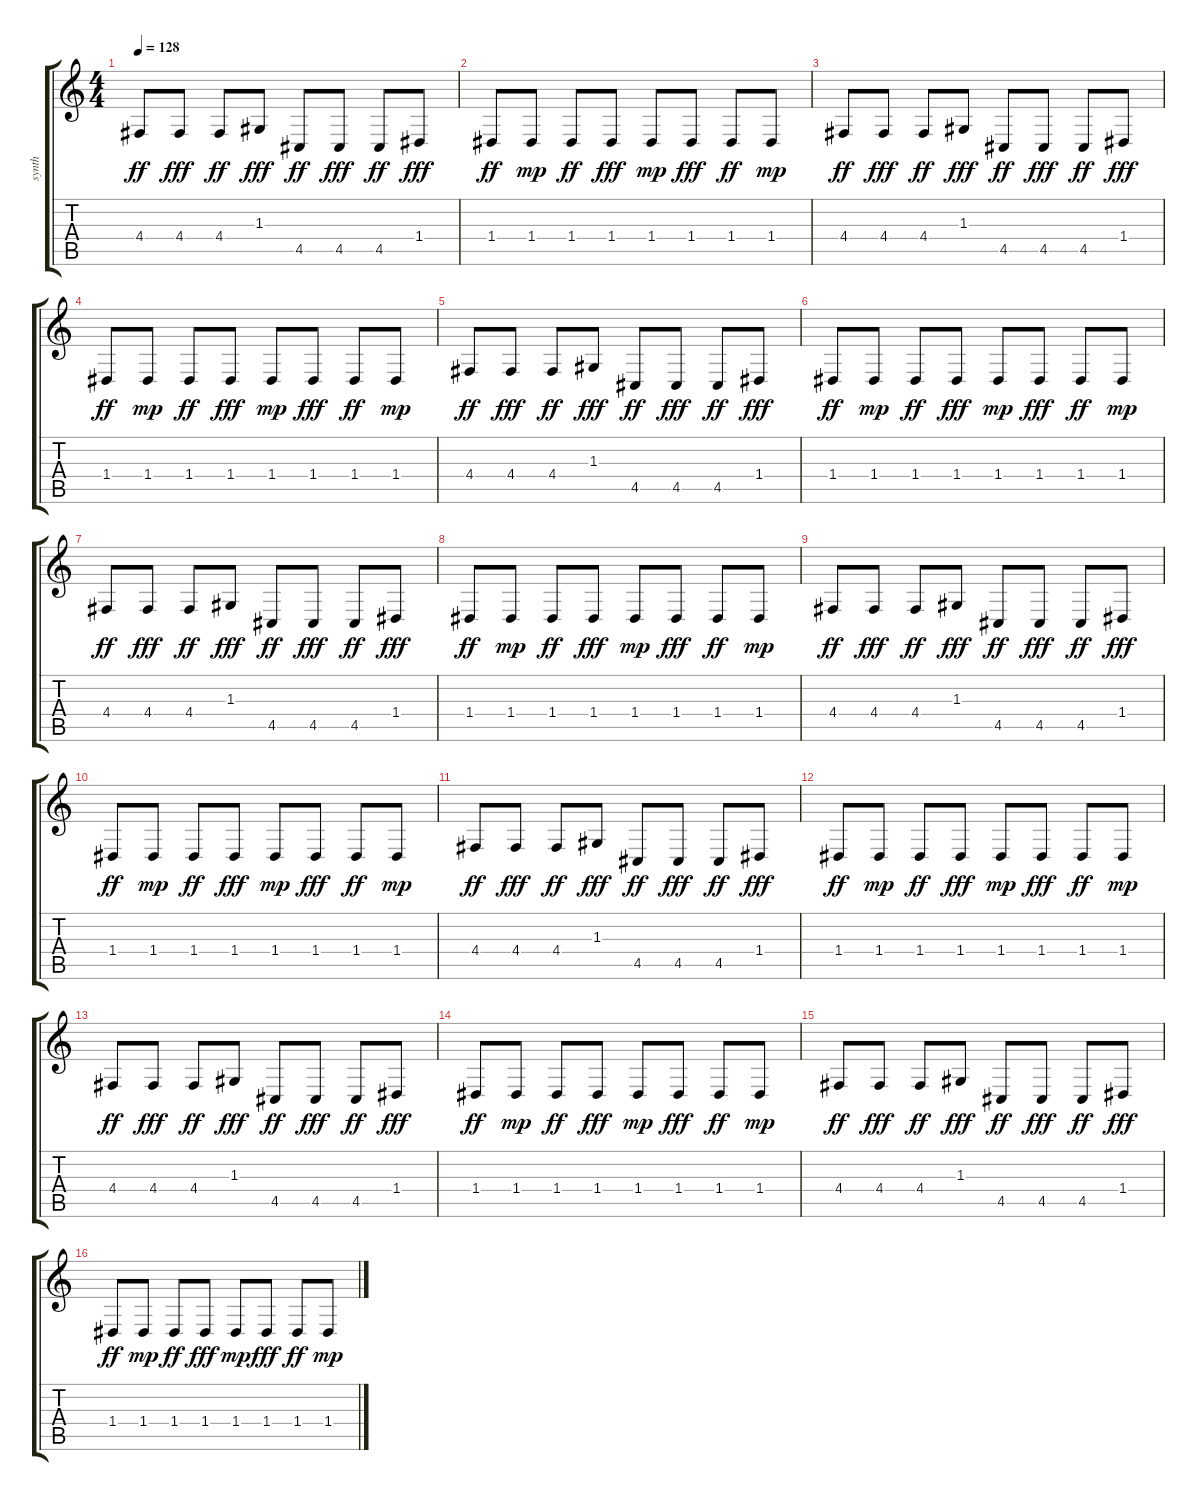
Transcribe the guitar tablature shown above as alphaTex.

\track ("synth" "synth") {instrument lead2sawtooth}
\staff {score tabs}
\tuning (E4 B3 G3 D3 A2 E2) {hide}
\ts (4 4)
\tempo 128
\clef g2
\ks c
4.4.8{dy ff} 4.4.8{dy fff} 4.4.8{dy ff} 1.3.8{dy fff} 4.5.8{dy ff} 4.5.8{dy fff} 4.5.8{dy ff} 1.4.8{dy fff} |
1.4.8{dy ff} 1.4.8{dy mp} 1.4.8{dy ff} 1.4.8{dy fff} 1.4.8{dy mp} 1.4.8{dy fff} 1.4.8{dy ff} 1.4.8{dy mp} |
4.4.8{dy ff} 4.4.8{dy fff} 4.4.8{dy ff} 1.3.8{dy fff} 4.5.8{dy ff} 4.5.8{dy fff} 4.5.8{dy ff} 1.4.8{dy fff} |
1.4.8{dy ff} 1.4.8{dy mp} 1.4.8{dy ff} 1.4.8{dy fff} 1.4.8{dy mp} 1.4.8{dy fff} 1.4.8{dy ff} 1.4.8{dy mp} |
4.4.8{dy ff} 4.4.8{dy fff} 4.4.8{dy ff} 1.3.8{dy fff} 4.5.8{dy ff} 4.5.8{dy fff} 4.5.8{dy ff} 1.4.8{dy fff} |
1.4.8{dy ff} 1.4.8{dy mp} 1.4.8{dy ff} 1.4.8{dy fff} 1.4.8{dy mp} 1.4.8{dy fff} 1.4.8{dy ff} 1.4.8{dy mp} |
4.4.8{dy ff} 4.4.8{dy fff} 4.4.8{dy ff} 1.3.8{dy fff} 4.5.8{dy ff} 4.5.8{dy fff} 4.5.8{dy ff} 1.4.8{dy fff} |
1.4.8{dy ff} 1.4.8{dy mp} 1.4.8{dy ff} 1.4.8{dy fff} 1.4.8{dy mp} 1.4.8{dy fff} 1.4.8{dy ff} 1.4.8{dy mp} |
4.4.8{dy ff} 4.4.8{dy fff} 4.4.8{dy ff} 1.3.8{dy fff} 4.5.8{dy ff} 4.5.8{dy fff} 4.5.8{dy ff} 1.4.8{dy fff} |
1.4.8{dy ff} 1.4.8{dy mp} 1.4.8{dy ff} 1.4.8{dy fff} 1.4.8{dy mp} 1.4.8{dy fff} 1.4.8{dy ff} 1.4.8{dy mp} |
4.4.8{dy ff} 4.4.8{dy fff} 4.4.8{dy ff} 1.3.8{dy fff} 4.5.8{dy ff} 4.5.8{dy fff} 4.5.8{dy ff} 1.4.8{dy fff} |
1.4.8{dy ff} 1.4.8{dy mp} 1.4.8{dy ff} 1.4.8{dy fff} 1.4.8{dy mp} 1.4.8{dy fff} 1.4.8{dy ff} 1.4.8{dy mp} |
4.4.8{dy ff} 4.4.8{dy fff} 4.4.8{dy ff} 1.3.8{dy fff} 4.5.8{dy ff} 4.5.8{dy fff} 4.5.8{dy ff} 1.4.8{dy fff} |
1.4.8{dy ff} 1.4.8{dy mp} 1.4.8{dy ff} 1.4.8{dy fff} 1.4.8{dy mp} 1.4.8{dy fff} 1.4.8{dy ff} 1.4.8{dy mp} |
4.4.8{dy ff} 4.4.8{dy fff} 4.4.8{dy ff} 1.3.8{dy fff} 4.5.8{dy ff} 4.5.8{dy fff} 4.5.8{dy ff} 1.4.8{dy fff} |
1.4.8{dy ff} 1.4.8{dy mp} 1.4.8{dy ff} 1.4.8{dy fff} 1.4.8{dy mp} 1.4.8{dy fff} 1.4.8{dy ff} 1.4.8{dy mp}
